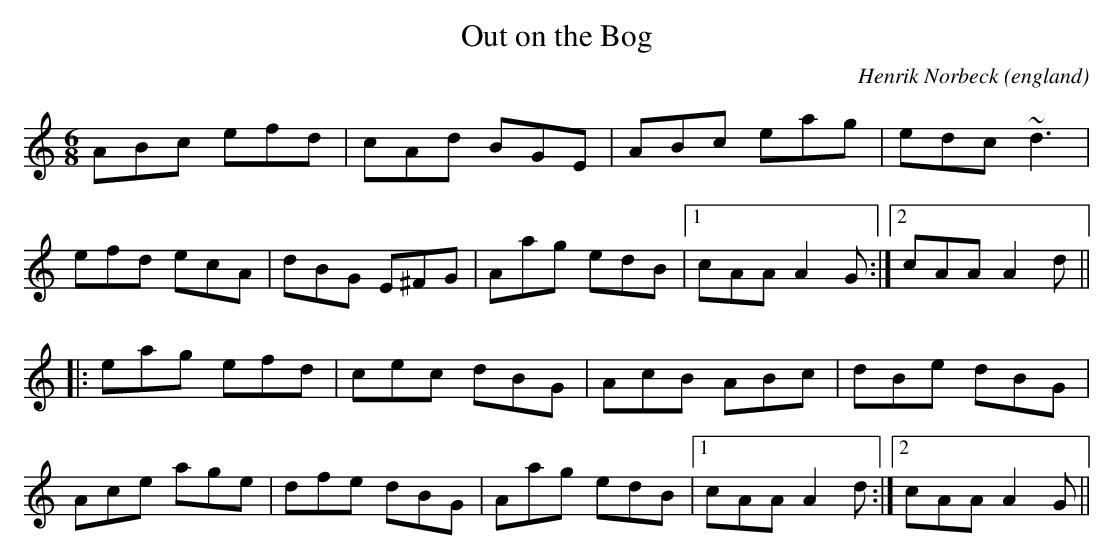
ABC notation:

X:1
T:Out on the Bog
O:england
C:Henrik Norbeck
M:6/8
L:1/8
K:Am
ABc efd|cAd BGE|ABc eag|edc ~d3|
efd ecA|dBG E^FG|Aag edB|1 cAA A2G:|2 cAA A2d||
|:eag efd|cec dBG|AcB ABc|dBe dBG|
Ace age|dfe dBG|Aag edB|1 cAA A2d:|2 cAA A2G||
